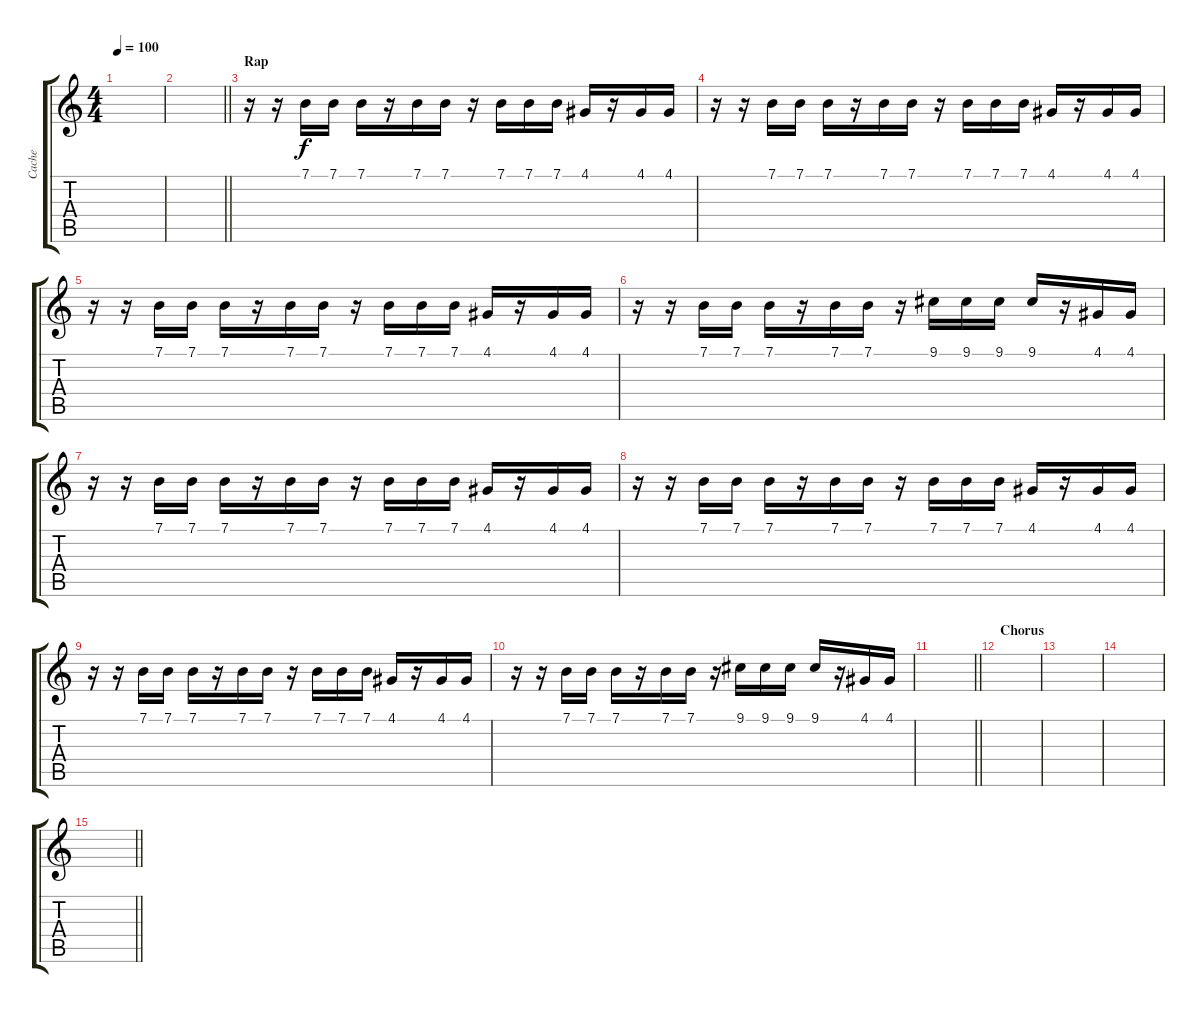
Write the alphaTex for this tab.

\track ("Cache" "Cache") {instrument lead1square}
\staff {score tabs}
\tuning (E4 B3 G3 D3 A2 D2) {hide}
\ts (4 4)
\tempo 100
\clef g2
\ks c
|
\barLineRight lightlight
|
\section ("" "Rap")
r.16 r.16 7.1.16 7.1.16 7.1.16 r.16 7.1.16 7.1.16 r.16 7.1.16 7.1.16 7.1.16 4.1.16 r.16 4.1.16 4.1.16 |
r.16 r.16 7.1.16 7.1.16 7.1.16 r.16 7.1.16 7.1.16 r.16 7.1.16 7.1.16 7.1.16 4.1.16 r.16 4.1.16 4.1.16 |
r.16 r.16 7.1.16 7.1.16 7.1.16 r.16 7.1.16 7.1.16 r.16 7.1.16 7.1.16 7.1.16 4.1.16 r.16 4.1.16 4.1.16 |
r.16 r.16 7.1.16 7.1.16 7.1.16 r.16 7.1.16 7.1.16 r.16 9.1.16 9.1.16 9.1.16 9.1.16 r.16 4.1.16 4.1.16 |
r.16 r.16 7.1.16 7.1.16 7.1.16 r.16 7.1.16 7.1.16 r.16 7.1.16 7.1.16 7.1.16 4.1.16 r.16 4.1.16 4.1.16 |
r.16 r.16 7.1.16 7.1.16 7.1.16 r.16 7.1.16 7.1.16 r.16 7.1.16 7.1.16 7.1.16 4.1.16 r.16 4.1.16 4.1.16 |
r.16 r.16 7.1.16 7.1.16 7.1.16 r.16 7.1.16 7.1.16 r.16 7.1.16 7.1.16 7.1.16 4.1.16 r.16 4.1.16 4.1.16 |
r.16 r.16 7.1.16 7.1.16 7.1.16 r.16 7.1.16 7.1.16 r.16 9.1.16 9.1.16 9.1.16 9.1.16 r.16 4.1.16 4.1.16 |
\barLineRight lightlight
|
\section ("" "Chorus")
|
|
|
\barLineRight lightlight
